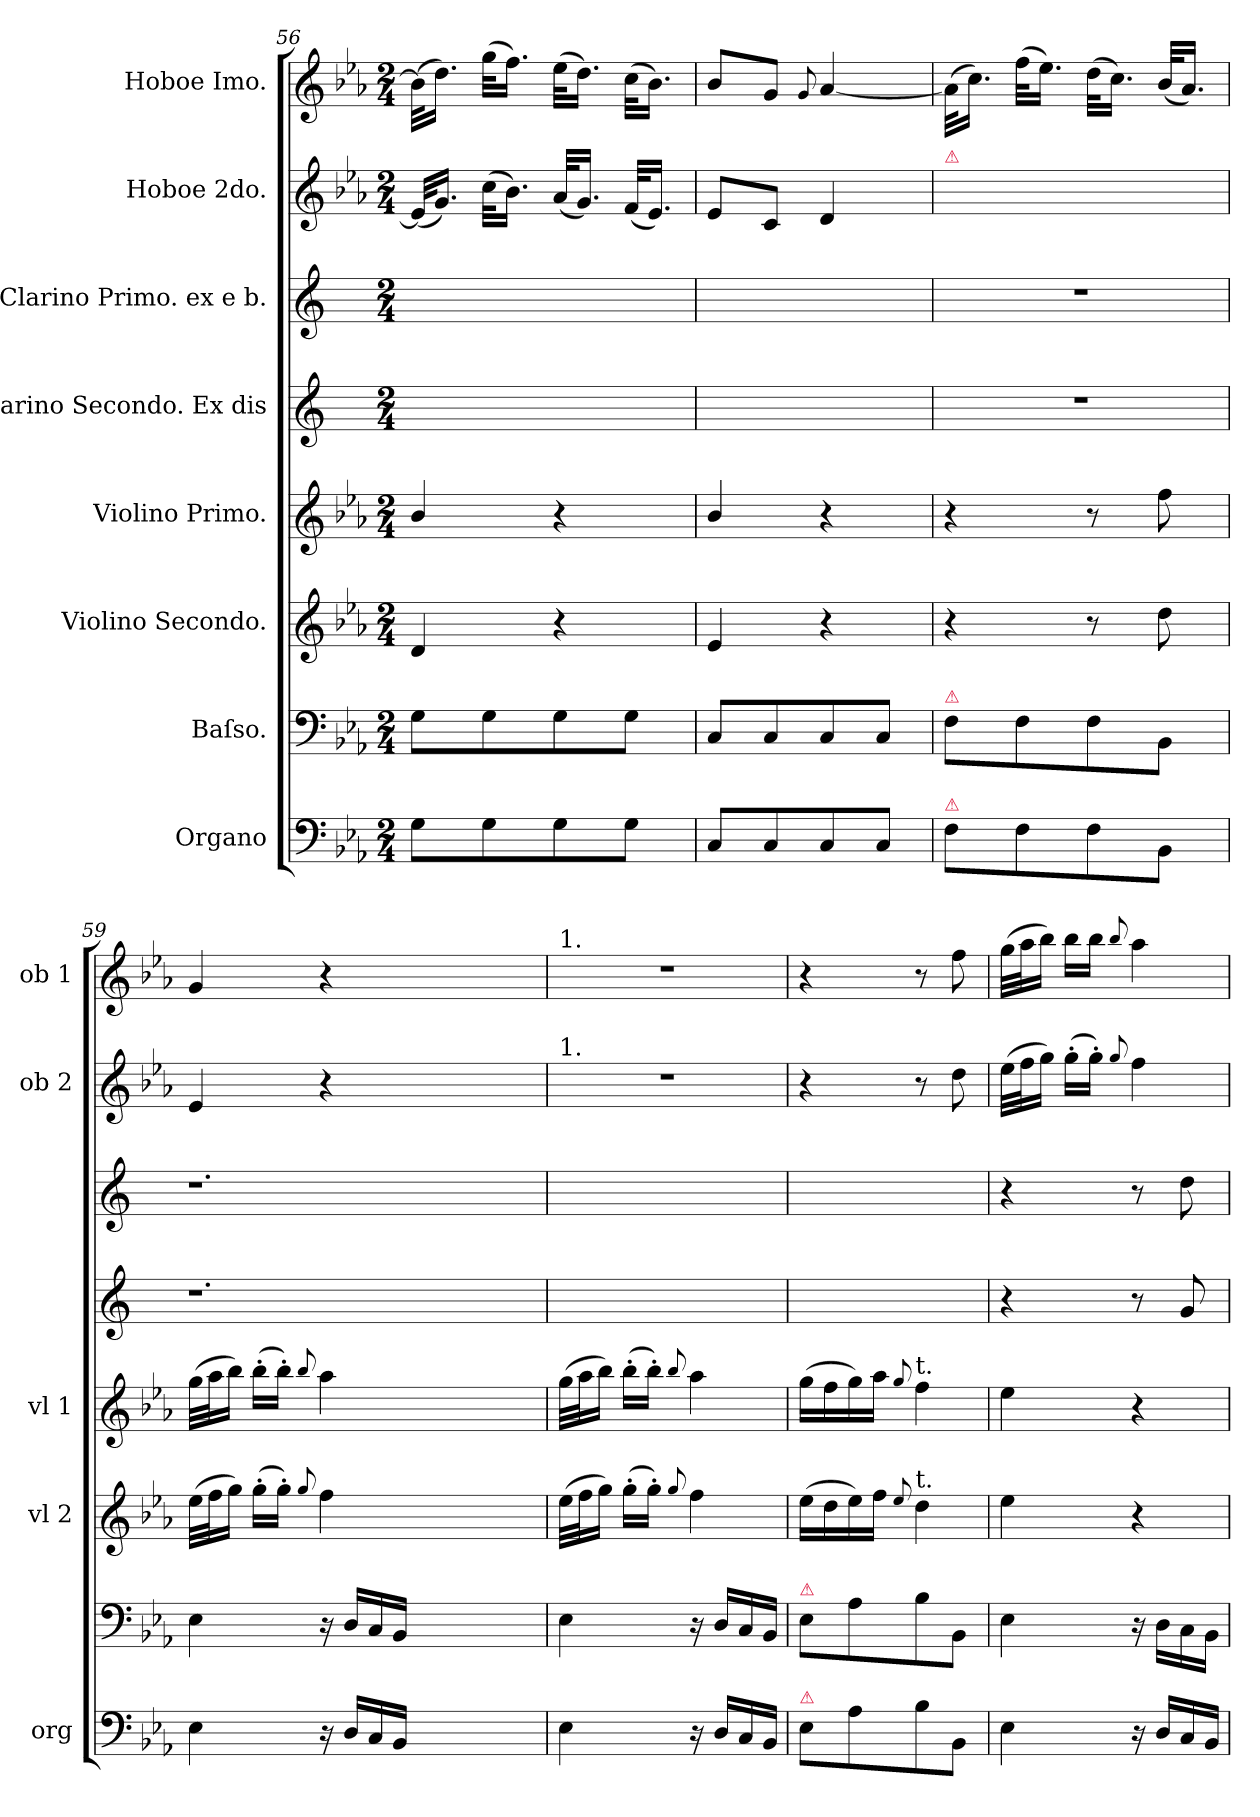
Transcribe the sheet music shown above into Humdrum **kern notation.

**kern	**dynam	**kern	**dynam	**kern	**dynam	**kern	**dynam	**kern	**kern	**kern	**kern
*part8	*part8	*part7	*part7	*part6	*part6	*part5	*part5	*part4	*part3	*part2	*part1
*staff8	*staff8	*staff7	*staff7	*staff6	*staff6	*staff5	*staff5	*staff4	*staff3	*staff2	*staff1
*I"Organo	*	*I"Baſso.	*	*I"Violino Secondo.	*	*I"Violino Primo.	*	*I"Clarino Secondo. Ex dis	*I"Clarino Primo. ex e b.	*I"Hoboe 2do.	*I"Hoboe Imo.
*I'org	*	*	*	*I'vl 2	*	*I'vl 1	*	*	*	*I'ob 2	*I'ob 1
*clefF4	*	*clefF4	*	*clefG2	*	*clefG2	*	*clefG2	*clefG2	*clefG2	*clefG2
*	*	*	*	*	*	*	*	*ITrd-2c-3	*ITrd-2c-3	*	*
*k[b-e-a-]	*	*k[b-e-a-]	*	*k[b-e-a-]	*	*k[b-e-a-]	*	*k[b-e-a-]	*k[b-e-a-]	*k[b-e-a-]	*k[b-e-a-]
*E-:	*	*E-:	*	*E-:	*	*E-:	*	*E-:	*E-:	*E-:	*E-:
*M2/4	*	*M2/4	*	*M2/4	*	*M2/4	*	*M2/4	*M2/4	*M2/4	*M2/4
=56	=56	=56	=56	=56	=56	=56	=56	=56	=56	=56	=56
8G\L	.	8G\L	.	4d/	.	4b-/	.	2ryy	2ryy	(32e-/KLL]	(32b-\KLL]
.	.	.	.	.	.	.	.	.	.	16.g/JJ)	16.dd\JJ)
8G\	.	8G\	.	.	.	.	.	.	.	(32cc\KLL	(32gg\KLL
.	.	.	.	.	.	.	.	.	.	16.b-\JJ)	16.ff\JJ)
8G\	.	8G\	.	4r	.	4r	.	.	.	(32a-/KLL	(32ee-\KLL
.	.	.	.	.	.	.	.	.	.	16.g/JJ)	16.dd\JJ)
8G\J	.	8G\J	.	.	.	.	.	.	.	(32f/KLL	(32cc\KLL
.	.	.	.	.	.	.	.	.	.	16.e-/JJ)	16.b-\JJ)
=57	=57	=57	=57	=57	=57	=57	=57	=57	=57	=57	=57
8C/L	.	8C/L	.	4e-/	.	4b-/	.	2ryy	2ryy	8e-/L	8b-/L
8C/	.	8C/	.	.	.	.	.	.	.	8c/J	8g/J
.	.	.	.	.	.	.	.	.	.	.	8qqg/
8C/	.	8C/	.	4r	.	4r	.	.	.	4d/	[4a-/
8C/J	.	8C/J	.	.	.	.	.	.	.	.	.
=58	=58	=58	=58	=58	=58	=58	=58	=58	=58	=58	=58
!	!	!	!	!	!	!	!	!	!	!LO:TX:a:color=crimson:t=⚠	!
!	!	!LO:TX:a:color=crimson:t=⚠	!	!	!	!	!	!	!	!	!
!LO:TX:a:color=crimson:t=⚠	!	!	!	!	!	!	!	!	!	!	!
8F\L	.	8F\L	.	4r	.	4r	.	2r	2r	2ryy	(32a-\KLL]
.	.	.	.	.	.	.	.	.	.	.	16.cc\JJ)
8F\	.	8F\	.	.	.	.	.	.	.	.	(32ff\KLL
.	.	.	.	.	.	.	.	.	.	.	16.ee-\JJ)
8F\	.	8F\	.	8r	.	8r	.	.	.	.	(32dd\KLL
.	.	.	.	.	.	.	.	.	.	.	16.cc\JJ)
!	!LO:DY:b	!	!LO:DY:b	!	!LO:DY:b	!	!LO:DY:b	!	!	!	!
8BB-/J	for	8BB-/J	for	8dd\	for	8ff\	for	.	.	.	(32b-/KLL
.	.	.	.	.	.	.	.	.	.	.	16.a-/JJ)
=59	=59	=59	=59	=59	=59	=59	=59	=59	=59	=59	=59
4E-\	.	4E-\	.	(32ee-\LLL	.	(32gg\LLL	.	1.r	1.r	4e-/	4g/
.	.	.	.	32ff\J	.	32aa-\J	.	.	.	.	.
.	.	.	.	16gg\JJ)	.	16bb-\JJ)	.	.	.	.	.
.	.	.	.	(16gg'\LL	.	(16bb-'\LL	.	.	.	.	.
.	.	.	.	16gg'\JJ)	.	16bb-'\JJ)	.	.	.	.	.
.	.	.	.	8qqgg/	.	8qqbb-/	.	.	.	.	.
16r	.	16r	.	4ff\	.	4aa-\	.	.	.	4r	4r
16D/LL	.	16D/LL	.	.	.	.	.	.	.	.	.
16C/	.	16C/	.	.	.	.	.	.	.	.	.
16BB-/JJ	.	16BB-/JJ	.	.	.	.	.	.	.	.	.
1ryy	.	1ryy	.	1ryy	.	1ryy	.	.	.	1ryy	1ryy
=60	=60	=60	=60	=60	=60	=60	=60	=60	=60	=60	=60
!	!	!	!	!	!	!	!	!	!	!	!LO:TX:a:t=1.
!	!	!	!	!	!	!	!	!	!	!LO:TX:a:t=1.	!
4E-\	.	4E-\	.	(32ee-\LLL	.	(32gg\LLL	.	2ryy	2ryy	2r	2r
.	.	.	.	32ff\J	.	32aa-\J	.	.	.	.	.
.	.	.	.	16gg\JJ)	.	16bb-\JJ)	.	.	.	.	.
.	.	.	.	(16gg'\LL	.	(16bb-'\LL	.	.	.	.	.
.	.	.	.	16gg'\JJ)	.	16bb-'\JJ)	.	.	.	.	.
.	.	.	.	8qqgg/	.	8qqbb-/	.	.	.	.	.
16r	.	16r	.	4ff\	.	4aa-\	.	.	.	.	.
16D/LL	.	16D/LL	.	.	.	.	.	.	.	.	.
16C/	.	16C/	.	.	.	.	.	.	.	.	.
16BB-/JJ	.	16BB-/JJ	.	.	.	.	.	.	.	.	.
=61	=61	=61	=61	=61	=61	=61	=61	=61	=61	=61	=61
!	!	!LO:TX:a:color=crimson:t=⚠	!	!	!	!	!	!	!	!	!
!LO:TX:a:color=crimson:t=⚠	!	!	!	!	!	!	!	!	!	!	!
8E-\L	.	8E-\L	.	(16ee-\LL	.	(16gg\LL	.	2ryy	2ryy	4r	4r
.	.	.	.	16dd\	.	16ff\	.	.	.	.	.
8A-\	.	8A-\	.	16ee-\)	.	16gg\)	.	.	.	.	.
.	.	.	.	16ff\JJ	.	16aa-\JJ	.	.	.	.	.
.	.	.	.	8qqee-/	.	8qqgg/	.	.	.	.	.
!	!	!	!	!	!	!LO:TX:a:t=t.	!	!	!	!	!
!	!	!	!	!LO:TX:a:t=t.	!	!	!	!	!	!	!
8B-\	.	8B-\	.	4dd\	.	4ff\	.	.	.	8r	8r
8BB-/J	.	8BB-/J	.	.	.	.	.	.	.	8dd\	8ff\
=62	=62	=62	=62	=62	=62	=62	=62	=62	=62	=62	=62
4E-\	.	4E-\	.	4ee-\	.	4ee-\	.	4r	4r	(32ee-\LLL	(32gg\LLL
.	.	.	.	.	.	.	.	.	.	32ff\J	32aa-\J
.	.	.	.	.	.	.	.	.	.	16gg\JJ)	16bb-\JJ)
.	.	.	.	.	.	.	.	.	.	(16gg'\LL	16bb-\LL
.	.	.	.	.	.	.	.	.	.	16gg'\JJ)	16bb-\JJ
.	.	.	.	.	.	.	.	.	.	8qqgg/	8qqbb-/
16r	.	16r	.	4r	.	4r	.	8r	8r	4ff\	4aa-\
16D/LL	.	16D\LL	.	.	.	.	.	.	.	.	.
16C/	.	16C\	.	.	.	.	.	8b-/	8ff\	.	.
16BB-/JJ	.	16BB-\JJ	.	.	.	.	.	.	.	.	.
=	=	=	=	=	=	=	=	=	=	=	=
*-	*-	*-	*-	*-	*-	*-	*-	*-	*-	*-	*-
